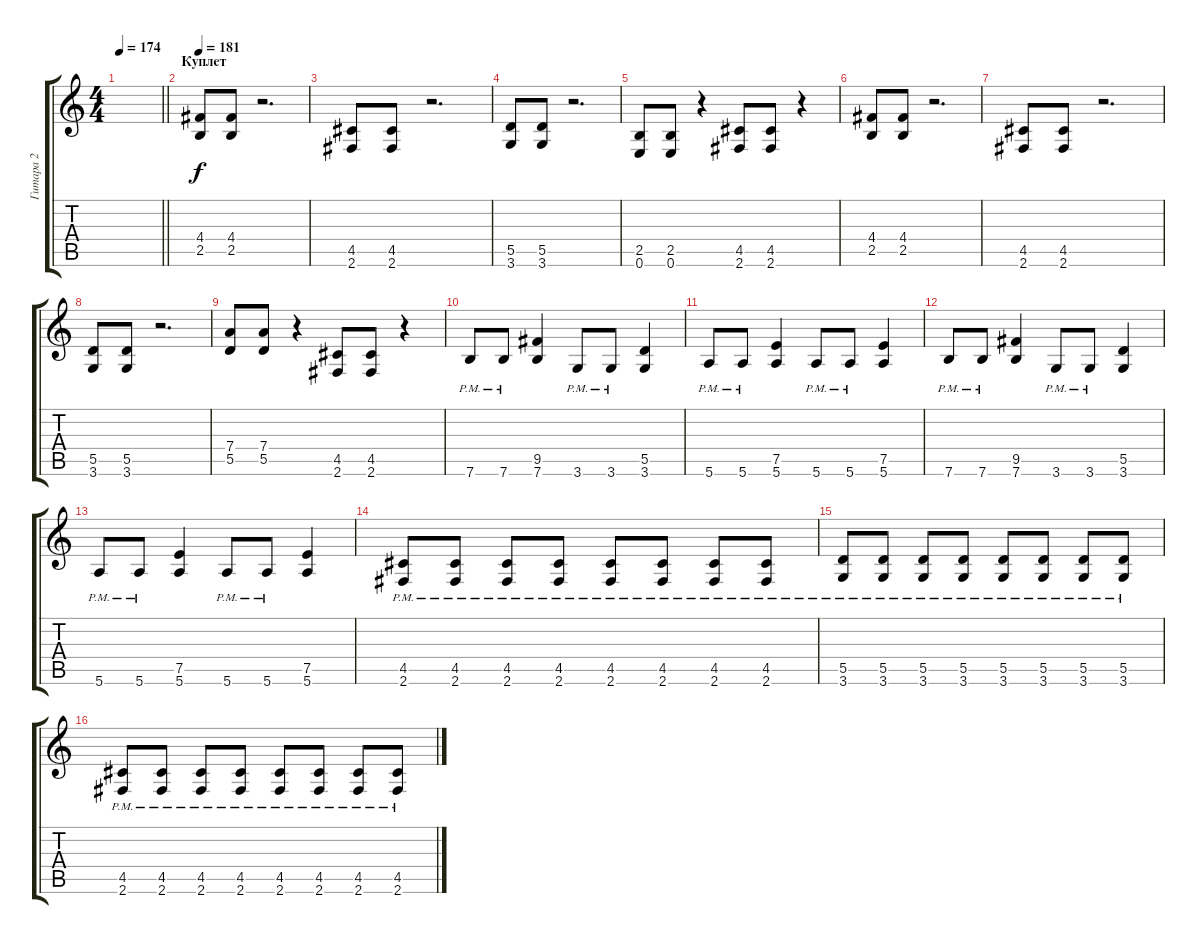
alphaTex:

\track ("Гитара 2" "Гитара 2") {instrument overdrivenguitar}
\staff {score tabs}
\tuning (E4 B3 G3 D3 A2 E2) {hide}
\ts (4 4)
\tempo 174
\clef g2
\barLineRight lightlight
\ks c
|
\section ("" "Куплет")
\tempo 181
(4.4 2.5).8 (4.4 2.5).8 r.2{d} |
(4.5 2.6).8 (4.5 2.6).8 r.2{d} |
(5.5 3.6).8 (5.5 3.6).8 r.2{d} |
(2.5 0.6).8 (2.5 0.6).8 r.4 (4.5 2.6).8 (4.5 2.6).8 r.4 |
(4.4 2.5).8 (4.4 2.5).8 r.2{d} |
(4.5 2.6).8 (4.5 2.6).8 r.2{d} |
(5.5 3.6).8 (5.5 3.6).8 r.2{d} |
(7.4 5.5).8 (7.4 5.5).8 r.4 (4.5 2.6).8 (4.5 2.6).8 r.4 |
7.6{pm}.8 7.6{pm}.8 (9.5 7.6).4 3.6{pm}.8 3.6{pm}.8 (5.5 3.6).4 |
5.6{pm}.8 5.6{pm}.8 (7.5 5.6).4 5.6{pm}.8 5.6{pm}.8 (7.5 5.6).4 |
7.6{pm}.8 7.6{pm}.8 (9.5 7.6).4 3.6{pm}.8 3.6{pm}.8 (5.5 3.6).4 |
5.6{pm}.8 5.6{pm}.8 (7.5 5.6).4 5.6{pm}.8 5.6{pm}.8 (7.5 5.6).4 |
(4.5{pm} 2.6{pm}).8 (4.5{pm} 2.6{pm}).8 (4.5{pm} 2.6{pm}).8 (4.5{pm} 2.6{pm}).8 (4.5{pm} 2.6{pm}).8 (4.5{pm} 2.6{pm}).8 (4.5{pm} 2.6{pm}).8 (4.5{pm} 2.6{pm}).8 |
(5.5{pm} 3.6{pm}).8 (5.5{pm} 3.6{pm}).8 (5.5{pm} 3.6{pm}).8 (5.5{pm} 3.6{pm}).8 (5.5{pm} 3.6{pm}).8 (5.5{pm} 3.6{pm}).8 (5.5{pm} 3.6{pm}).8 (5.5{pm} 3.6{pm}).8 |
(4.5{pm} 2.6{pm}).8 (4.5{pm} 2.6{pm}).8 (4.5{pm} 2.6{pm}).8 (4.5{pm} 2.6{pm}).8 (4.5{pm} 2.6{pm}).8 (4.5{pm} 2.6{pm}).8 (4.5{pm} 2.6{pm}).8 (4.5{pm} 2.6{pm}).8
